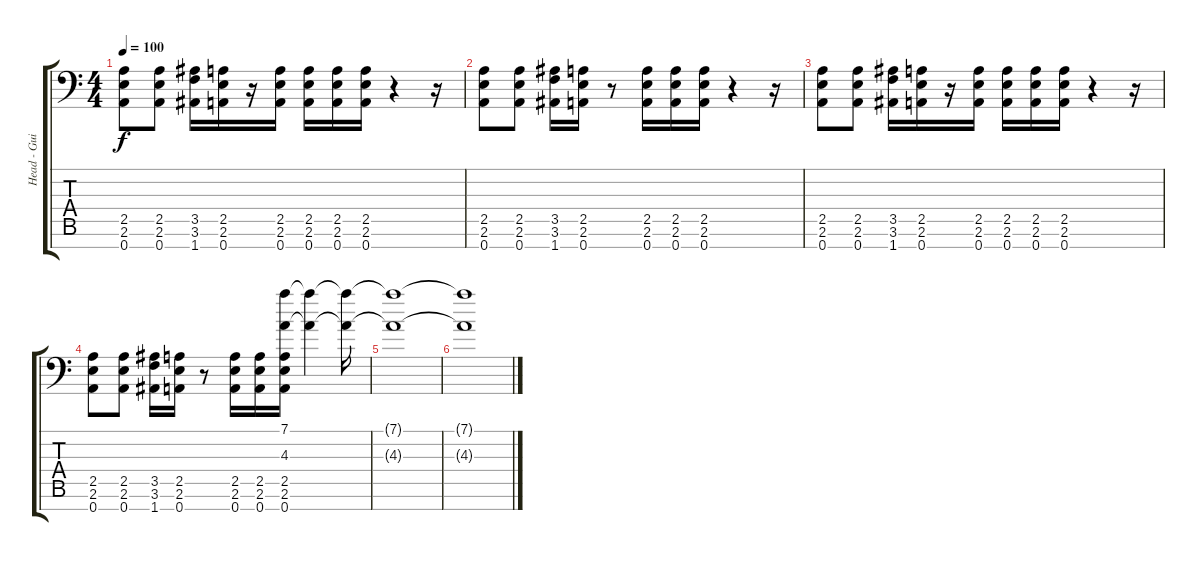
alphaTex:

\track ("Head - Guitar" "Head - Gui") {instrument distortionguitar}
\staff {score tabs}
\tuning (D4 A3 F3 C3 G2 D2 A1) {hide}
\ts (4 4)
\tempo 100
\clef f4
\ks c
(2.5 2.6 0.7).8{dy f} (2.5 2.6 0.7).8 (3.5 3.6 1.7).16 (2.5 2.6 0.7).16 r.16 (2.5 2.6 0.7).16 (2.5 2.6 0.7).16 (2.5 2.6 0.7).16 (2.5 2.6 0.7).16 r.4 r.16 |
(2.5 2.6 0.7).8 (2.5 2.6 0.7).8 (3.5 3.6 1.7).16 (2.5 2.6 0.7).16 r.8 (2.5 2.6 0.7).16 (2.5 2.6 0.7).16 (2.5 2.6 0.7).16 r.4 r.16 |
(2.5 2.6 0.7).8 (2.5 2.6 0.7).8 (3.5 3.6 1.7).16 (2.5 2.6 0.7).16 r.16 (2.5 2.6 0.7).16 (2.5 2.6 0.7).16 (2.5 2.6 0.7).16 (2.5 2.6 0.7).16 r.4 r.16 |
(2.5 2.6 0.7).8 (2.5 2.6 0.7).8 (3.5 3.6 1.7).16 (2.5 2.6 0.7).16 r.8 (2.5 2.6 0.7).16 (2.5 2.6 0.7).16 (7.1 4.3 2.5 2.6 0.7).16{volume 8} (7.1{t} 4.3{t}).4 (7.1{t} 4.3{t}).16 |
(7.1{t} 4.3{t}).1{volume 4} |
(7.1{t} 4.3{t}).1{volume 0}
